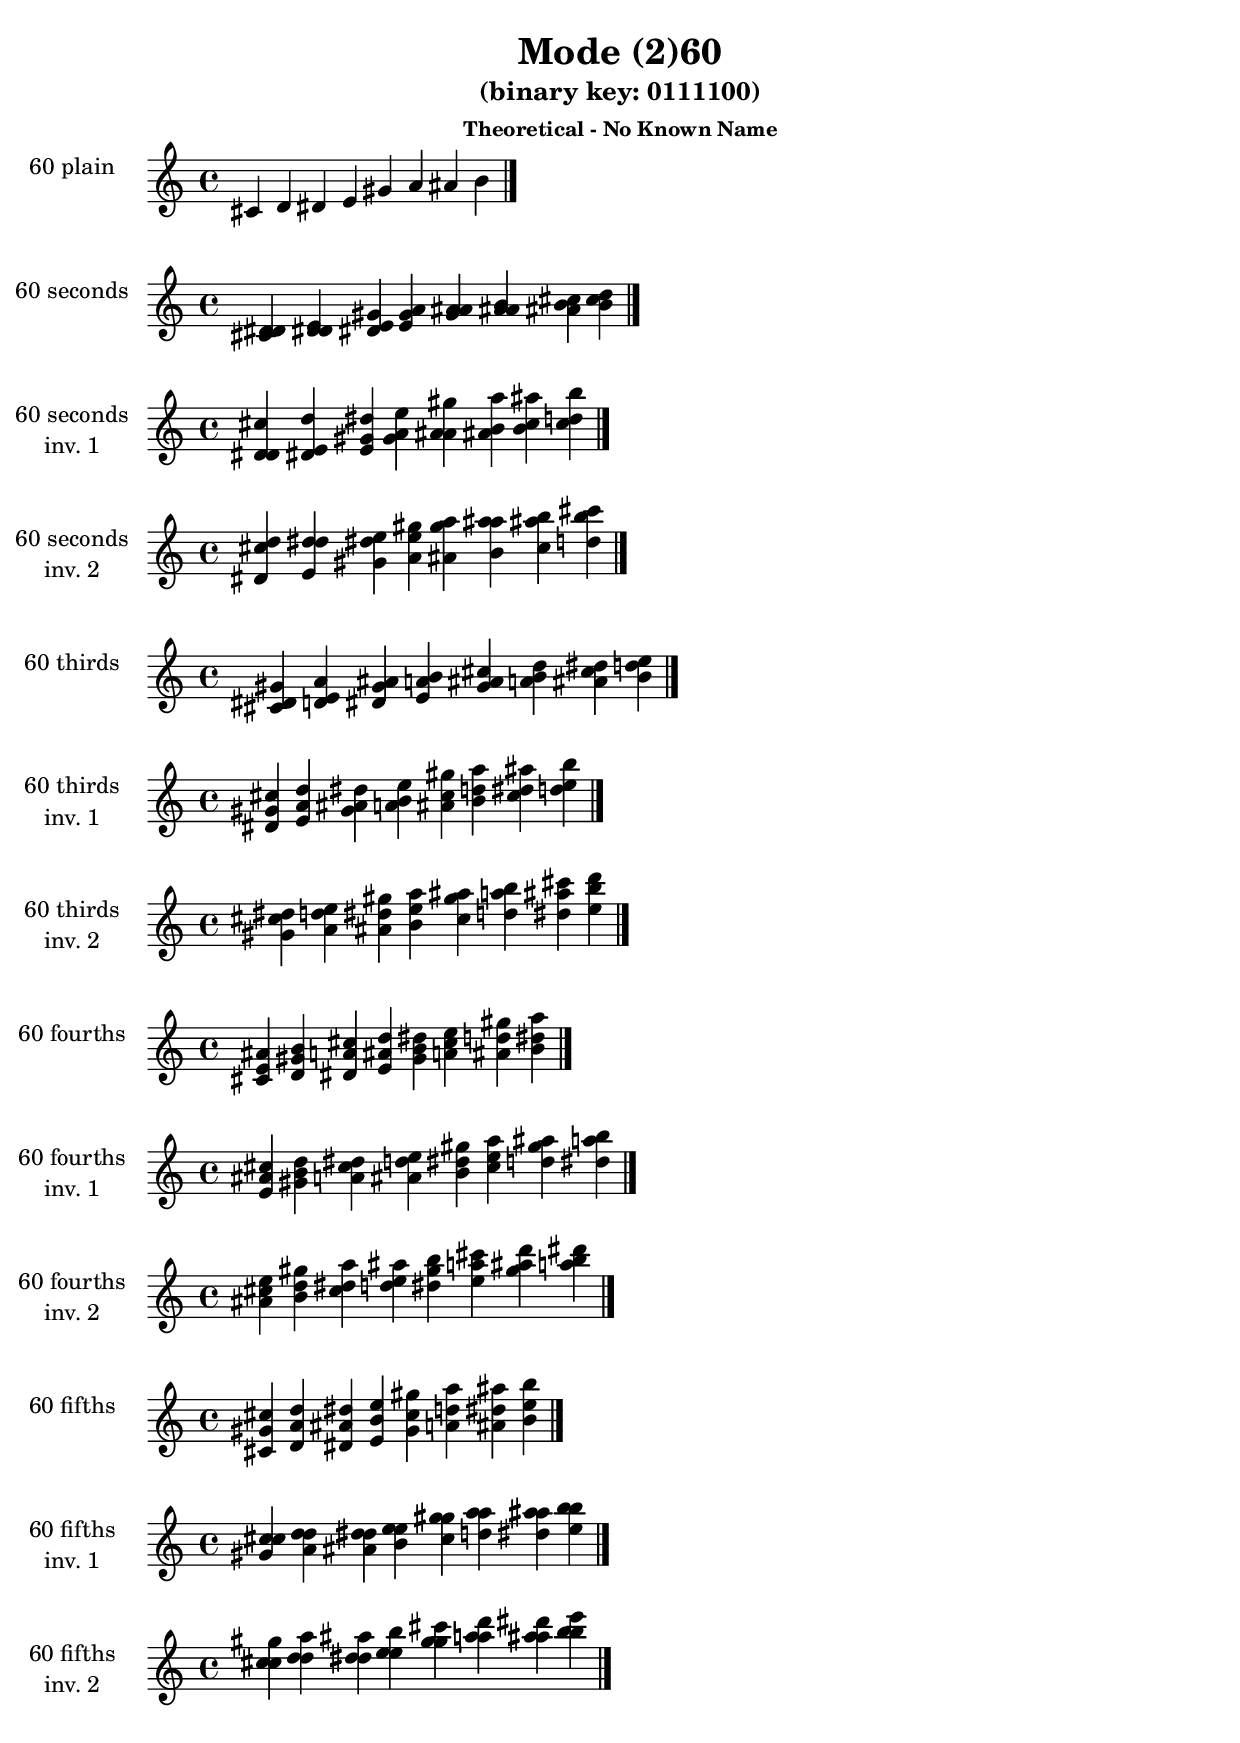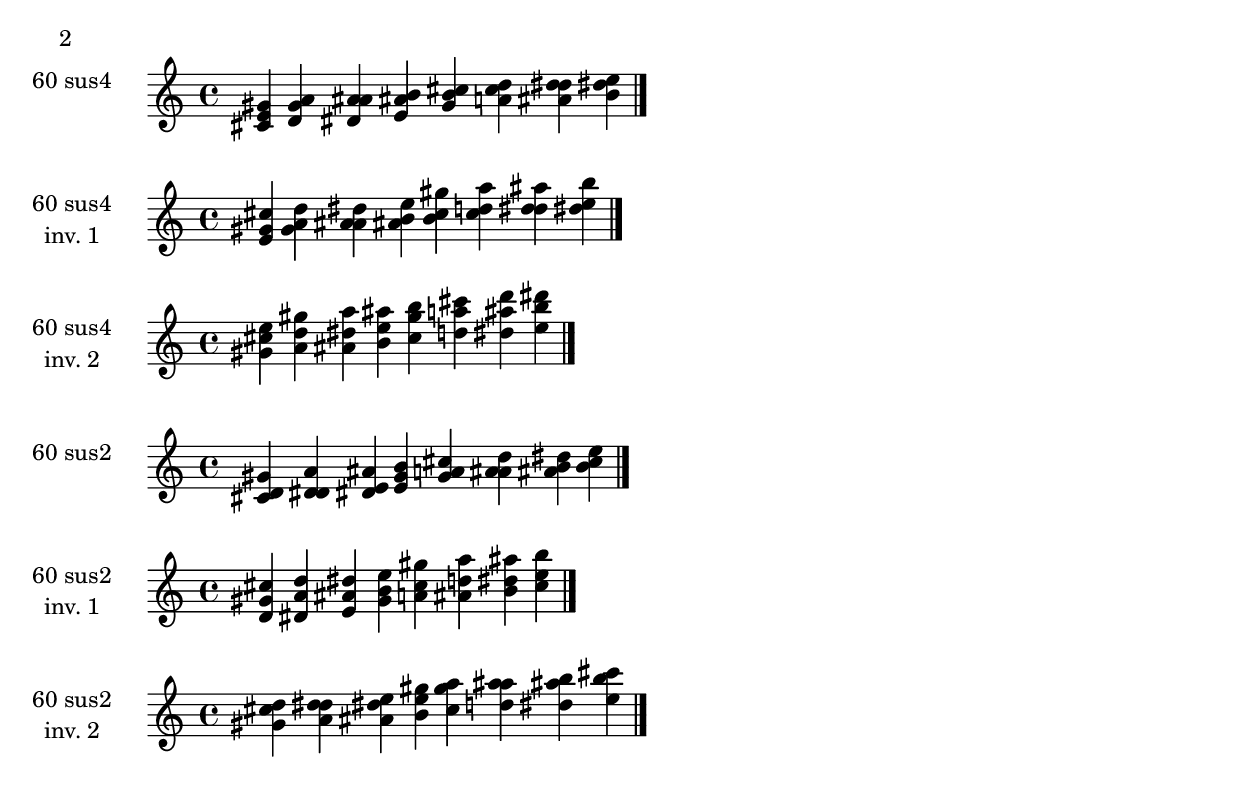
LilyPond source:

\version "2.19.0"

\header {
  title = "Mode (2)60"
  subtitle = "(binary key: 0111100)"
  subsubtitle =  \markup { \left-align \column {
      "Theoretical - No Known Name"
    }
  }
 %% Remove default LilyPond tagline
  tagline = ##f
}

\paper {
  #(set-paper-size "a4")
}

global = {
  \key c \major
  \time 4/4
  \tempo 4=100
}

\book {
  \score {
    \new Staff \with {
      instrumentName =  \markup { \column {
         \hcenter-in #14 \line { 60 plain }
         \hcenter-in #14 \line {  } } }
      midiInstrument = "oboe"
    } { \accidentalStyle "default"
        \cadenzaOn cis' d' dis' e' gis' a' ais' b'  \cadenzaOff \bar "|." }
    \layout { }
  }
  \score {
    \new Staff \with {
      instrumentName =  \markup { \column {
         \hcenter-in #14 \line { 60 seconds }
         \hcenter-in #14 \line {  } } }
      midiInstrument = "oboe"
    } { \accidentalStyle "default"
        \cadenzaOn <cis' d' dis'> <d' dis' e'> <dis' e' gis'> <e' gis' a'> <gis' a' ais'> <a' ais' b'> <ais' b' cis''> <b' cis'' d''>  \cadenzaOff \bar "|." }
    \layout { }
  }
  \score {
    \new Staff \with {
      instrumentName =  \markup { \column {
         \hcenter-in #14 \line { 60 seconds }
         \hcenter-in #14 \line { inv. 1 } } }
      midiInstrument = "oboe"
    } { \accidentalStyle "default"
        \cadenzaOn <d' dis' cis''> <dis' e' d''> <e' gis' dis''> <gis' a' e''> <a' ais' gis''> <ais' b' a''> <b' cis'' ais''> <cis'' d'' b''>  \cadenzaOff \bar "|." }
    \layout { }
  }
  \score {
    \new Staff \with {
      instrumentName =  \markup { \column {
         \hcenter-in #14 \line { 60 seconds }
         \hcenter-in #14 \line { inv. 2 } } }
      midiInstrument = "oboe"
    } { \accidentalStyle "default"
        \cadenzaOn <dis' cis'' d''> <e' d'' dis''> <gis' dis'' e''> <a' e'' gis''> <ais' gis'' a''> <b' a'' ais''> <cis'' ais'' b''> <d'' b'' cis'''>  \cadenzaOff \bar "|." }
    \layout { }
  }
  \score {
    \new Staff \with {
      instrumentName =  \markup { \column {
         \hcenter-in #14 \line { 60 thirds }
         \hcenter-in #14 \line {  } } }
      midiInstrument = "oboe"
    } { \accidentalStyle "default"
        \cadenzaOn <cis' dis' gis'> <d' e' a'> <dis' gis' ais'> <e' a' b'> <gis' ais' cis''> <a' b' d''> <ais' cis'' dis''> <b' d'' e''>  \cadenzaOff \bar "|." }
    \layout { }
  }
  \score {
    \new Staff \with {
      instrumentName =  \markup { \column {
         \hcenter-in #14 \line { 60 thirds }
         \hcenter-in #14 \line { inv. 1 } } }
      midiInstrument = "oboe"
    } { \accidentalStyle "default"
        \cadenzaOn <dis' gis' cis''> <e' a' d''> <gis' ais' dis''> <a' b' e''> <ais' cis'' gis''> <b' d'' a''> <cis'' dis'' ais''> <d'' e'' b''>  \cadenzaOff \bar "|." }
    \layout { }
  }
  \score {
    \new Staff \with {
      instrumentName =  \markup { \column {
         \hcenter-in #14 \line { 60 thirds }
         \hcenter-in #14 \line { inv. 2 } } }
      midiInstrument = "oboe"
    } { \accidentalStyle "default"
        \cadenzaOn <gis' cis'' dis''> <a' d'' e''> <ais' dis'' gis''> <b' e'' a''> <cis'' gis'' ais''> <d'' a'' b''> <dis'' ais'' cis'''> <e'' b'' d'''>  \cadenzaOff \bar "|." }
    \layout { }
  }
  \score {
    \new Staff \with {
      instrumentName =  \markup { \column {
         \hcenter-in #14 \line { 60 fourths }
         \hcenter-in #14 \line {  } } }
      midiInstrument = "oboe"
    } { \accidentalStyle "default"
        \cadenzaOn <cis' e' ais'> <d' gis' b'> <dis' a' cis''> <e' ais' d''> <gis' b' dis''> <a' cis'' e''> <ais' d'' gis''> <b' dis'' a''>  \cadenzaOff \bar "|." }
    \layout { }
  }
  \score {
    \new Staff \with {
      instrumentName =  \markup { \column {
         \hcenter-in #14 \line { 60 fourths }
         \hcenter-in #14 \line { inv. 1 } } }
      midiInstrument = "oboe"
    } { \accidentalStyle "default"
        \cadenzaOn <e' ais' cis''> <gis' b' d''> <a' cis'' dis''> <ais' d'' e''> <b' dis'' gis''> <cis'' e'' a''> <d'' gis'' ais''> <dis'' a'' b''>  \cadenzaOff \bar "|." }
    \layout { }
  }
  \score {
    \new Staff \with {
      instrumentName =  \markup { \column {
         \hcenter-in #14 \line { 60 fourths }
         \hcenter-in #14 \line { inv. 2 } } }
      midiInstrument = "oboe"
    } { \accidentalStyle "default"
        \cadenzaOn <ais' cis'' e''> <b' d'' gis''> <cis'' dis'' a''> <d'' e'' ais''> <dis'' gis'' b''> <e'' a'' cis'''> <gis'' ais'' d'''> <a'' b'' dis'''>  \cadenzaOff \bar "|." }
    \layout { }
  }
  \score {
    \new Staff \with {
      instrumentName =  \markup { \column {
         \hcenter-in #14 \line { 60 fifths }
         \hcenter-in #14 \line {  } } }
      midiInstrument = "oboe"
    } { \accidentalStyle "default"
        \cadenzaOn <cis' gis' cis''> <d' a' d''> <dis' ais' dis''> <e' b' e''> <gis' cis'' gis''> <a' d'' a''> <ais' dis'' ais''> <b' e'' b''>  \cadenzaOff \bar "|." }
    \layout { }
  }
  \score {
    \new Staff \with {
      instrumentName =  \markup { \column {
         \hcenter-in #14 \line { 60 fifths }
         \hcenter-in #14 \line { inv. 1 } } }
      midiInstrument = "oboe"
    } { \accidentalStyle "default"
        \cadenzaOn <gis' cis'' cis''> <a' d'' d''> <ais' dis'' dis''> <b' e'' e''> <cis'' gis'' gis''> <d'' a'' a''> <dis'' ais'' ais''> <e'' b'' b''>  \cadenzaOff \bar "|." }
    \layout { }
  }
  \score {
    \new Staff \with {
      instrumentName =  \markup { \column {
         \hcenter-in #14 \line { 60 fifths }
         \hcenter-in #14 \line { inv. 2 } } }
      midiInstrument = "oboe"
    } { \accidentalStyle "default"
        \cadenzaOn <cis'' cis'' gis''> <d'' d'' a''> <dis'' dis'' ais''> <e'' e'' b''> <gis'' gis'' cis'''> <a'' a'' d'''> <ais'' ais'' dis'''> <b'' b'' e'''>  \cadenzaOff \bar "|." }
    \layout { }
  }
  \score {
    \new Staff \with {
      instrumentName =  \markup { \column {
         \hcenter-in #14 \line { 60 sus4 }
         \hcenter-in #14 \line {  } } }
      midiInstrument = "oboe"
    } { \accidentalStyle "default"
        \cadenzaOn <cis' e' gis'> <d' gis' a'> <dis' a' ais'> <e' ais' b'> <gis' b' cis''> <a' cis'' d''> <ais' d'' dis''> <b' dis'' e''>  \cadenzaOff \bar "|." }
    \layout { }
  }
  \score {
    \new Staff \with {
      instrumentName =  \markup { \column {
         \hcenter-in #14 \line { 60 sus4 }
         \hcenter-in #14 \line { inv. 1 } } }
      midiInstrument = "oboe"
    } { \accidentalStyle "default"
        \cadenzaOn <e' gis' cis''> <gis' a' d''> <a' ais' dis''> <ais' b' e''> <b' cis'' gis''> <cis'' d'' a''> <d'' dis'' ais''> <dis'' e'' b''>  \cadenzaOff \bar "|." }
    \layout { }
  }
  \score {
    \new Staff \with {
      instrumentName =  \markup { \column {
         \hcenter-in #14 \line { 60 sus4 }
         \hcenter-in #14 \line { inv. 2 } } }
      midiInstrument = "oboe"
    } { \accidentalStyle "default"
        \cadenzaOn <gis' cis'' e''> <a' d'' gis''> <ais' dis'' a''> <b' e'' ais''> <cis'' gis'' b''> <d'' a'' cis'''> <dis'' ais'' d'''> <e'' b'' dis'''>  \cadenzaOff \bar "|." }
    \layout { }
  }
  \score {
    \new Staff \with {
      instrumentName =  \markup { \column {
         \hcenter-in #14 \line { 60 sus2 }
         \hcenter-in #14 \line {  } } }
      midiInstrument = "oboe"
    } { \accidentalStyle "default"
        \cadenzaOn <cis' d' gis'> <d' dis' a'> <dis' e' ais'> <e' gis' b'> <gis' a' cis''> <a' ais' d''> <ais' b' dis''> <b' cis'' e''>  \cadenzaOff \bar "|." }
    \layout { }
  }
  \score {
    \new Staff \with {
      instrumentName =  \markup { \column {
         \hcenter-in #14 \line { 60 sus2 }
         \hcenter-in #14 \line { inv. 1 } } }
      midiInstrument = "oboe"
    } { \accidentalStyle "default"
        \cadenzaOn <d' gis' cis''> <dis' a' d''> <e' ais' dis''> <gis' b' e''> <a' cis'' gis''> <ais' d'' a''> <b' dis'' ais''> <cis'' e'' b''>  \cadenzaOff \bar "|." }
    \layout { }
  }
  \score {
    \new Staff \with {
      instrumentName =  \markup { \column {
         \hcenter-in #14 \line { 60 sus2 }
         \hcenter-in #14 \line { inv. 2 } } }
      midiInstrument = "oboe"
    } { \accidentalStyle "default"
        \cadenzaOn <gis' cis'' d''> <a' d'' dis''> <ais' dis'' e''> <b' e'' gis''> <cis'' gis'' a''> <d'' a'' ais''> <dis'' ais'' b''> <e'' b'' cis'''>  \cadenzaOff \bar "|." }
    \layout { }
  }
}

\book {
  \bookOutputSuffix "plain_"
  \score {
    \new Staff \with {
      instrumentName =  \markup { \column {
         \hcenter-in #14 \line { 60 plain }
         \hcenter-in #14 \line {  } } }
      midiInstrument = "oboe"
    } { \accidentalStyle "default"
        \cadenzaOn cis' d' dis' e' gis' a' ais' b'  \cadenzaOff \bar "|." }
    \midi { }
  }
}
\book {
  \bookOutputSuffix "seconds_"
  \score {
    \new Staff \with {
      instrumentName =  \markup { \column {
         \hcenter-in #14 \line { 60 seconds }
         \hcenter-in #14 \line {  } } }
      midiInstrument = "oboe"
    } { \accidentalStyle "default"
        \cadenzaOn <cis' d' dis'> <d' dis' e'> <dis' e' gis'> <e' gis' a'> <gis' a' ais'> <a' ais' b'> <ais' b' cis''> <b' cis'' d''>  \cadenzaOff \bar "|." }
    \midi { }
  }
}
\book {
  \bookOutputSuffix "seconds_inv. 1"
  \score {
    \new Staff \with {
      instrumentName =  \markup { \column {
         \hcenter-in #14 \line { 60 seconds }
         \hcenter-in #14 \line { inv. 1 } } }
      midiInstrument = "oboe"
    } { \accidentalStyle "default"
        \cadenzaOn <d' dis' cis''> <dis' e' d''> <e' gis' dis''> <gis' a' e''> <a' ais' gis''> <ais' b' a''> <b' cis'' ais''> <cis'' d'' b''>  \cadenzaOff \bar "|." }
    \midi { }
  }
}
\book {
  \bookOutputSuffix "seconds_inv. 2"
  \score {
    \new Staff \with {
      instrumentName =  \markup { \column {
         \hcenter-in #14 \line { 60 seconds }
         \hcenter-in #14 \line { inv. 2 } } }
      midiInstrument = "oboe"
    } { \accidentalStyle "default"
        \cadenzaOn <dis' cis'' d''> <e' d'' dis''> <gis' dis'' e''> <a' e'' gis''> <ais' gis'' a''> <b' a'' ais''> <cis'' ais'' b''> <d'' b'' cis'''>  \cadenzaOff \bar "|." }
    \midi { }
  }
}
\book {
  \bookOutputSuffix "thirds_"
  \score {
    \new Staff \with {
      instrumentName =  \markup { \column {
         \hcenter-in #14 \line { 60 thirds }
         \hcenter-in #14 \line {  } } }
      midiInstrument = "oboe"
    } { \accidentalStyle "default"
        \cadenzaOn <cis' dis' gis'> <d' e' a'> <dis' gis' ais'> <e' a' b'> <gis' ais' cis''> <a' b' d''> <ais' cis'' dis''> <b' d'' e''>  \cadenzaOff \bar "|." }
    \midi { }
  }
}
\book {
  \bookOutputSuffix "thirds_inv. 1"
  \score {
    \new Staff \with {
      instrumentName =  \markup { \column {
         \hcenter-in #14 \line { 60 thirds }
         \hcenter-in #14 \line { inv. 1 } } }
      midiInstrument = "oboe"
    } { \accidentalStyle "default"
        \cadenzaOn <dis' gis' cis''> <e' a' d''> <gis' ais' dis''> <a' b' e''> <ais' cis'' gis''> <b' d'' a''> <cis'' dis'' ais''> <d'' e'' b''>  \cadenzaOff \bar "|." }
    \midi { }
  }
}
\book {
  \bookOutputSuffix "thirds_inv. 2"
  \score {
    \new Staff \with {
      instrumentName =  \markup { \column {
         \hcenter-in #14 \line { 60 thirds }
         \hcenter-in #14 \line { inv. 2 } } }
      midiInstrument = "oboe"
    } { \accidentalStyle "default"
        \cadenzaOn <gis' cis'' dis''> <a' d'' e''> <ais' dis'' gis''> <b' e'' a''> <cis'' gis'' ais''> <d'' a'' b''> <dis'' ais'' cis'''> <e'' b'' d'''>  \cadenzaOff \bar "|." }
    \midi { }
  }
}
\book {
  \bookOutputSuffix "fourths_"
  \score {
    \new Staff \with {
      instrumentName =  \markup { \column {
         \hcenter-in #14 \line { 60 fourths }
         \hcenter-in #14 \line {  } } }
      midiInstrument = "oboe"
    } { \accidentalStyle "default"
        \cadenzaOn <cis' e' ais'> <d' gis' b'> <dis' a' cis''> <e' ais' d''> <gis' b' dis''> <a' cis'' e''> <ais' d'' gis''> <b' dis'' a''>  \cadenzaOff \bar "|." }
    \midi { }
  }
}
\book {
  \bookOutputSuffix "fourths_inv. 1"
  \score {
    \new Staff \with {
      instrumentName =  \markup { \column {
         \hcenter-in #14 \line { 60 fourths }
         \hcenter-in #14 \line { inv. 1 } } }
      midiInstrument = "oboe"
    } { \accidentalStyle "default"
        \cadenzaOn <e' ais' cis''> <gis' b' d''> <a' cis'' dis''> <ais' d'' e''> <b' dis'' gis''> <cis'' e'' a''> <d'' gis'' ais''> <dis'' a'' b''>  \cadenzaOff \bar "|." }
    \midi { }
  }
}
\book {
  \bookOutputSuffix "fourths_inv. 2"
  \score {
    \new Staff \with {
      instrumentName =  \markup { \column {
         \hcenter-in #14 \line { 60 fourths }
         \hcenter-in #14 \line { inv. 2 } } }
      midiInstrument = "oboe"
    } { \accidentalStyle "default"
        \cadenzaOn <ais' cis'' e''> <b' d'' gis''> <cis'' dis'' a''> <d'' e'' ais''> <dis'' gis'' b''> <e'' a'' cis'''> <gis'' ais'' d'''> <a'' b'' dis'''>  \cadenzaOff \bar "|." }
    \midi { }
  }
}
\book {
  \bookOutputSuffix "fifths_"
  \score {
    \new Staff \with {
      instrumentName =  \markup { \column {
         \hcenter-in #14 \line { 60 fifths }
         \hcenter-in #14 \line {  } } }
      midiInstrument = "oboe"
    } { \accidentalStyle "default"
        \cadenzaOn <cis' gis' cis''> <d' a' d''> <dis' ais' dis''> <e' b' e''> <gis' cis'' gis''> <a' d'' a''> <ais' dis'' ais''> <b' e'' b''>  \cadenzaOff \bar "|." }
    \midi { }
  }
}
\book {
  \bookOutputSuffix "fifths_inv. 1"
  \score {
    \new Staff \with {
      instrumentName =  \markup { \column {
         \hcenter-in #14 \line { 60 fifths }
         \hcenter-in #14 \line { inv. 1 } } }
      midiInstrument = "oboe"
    } { \accidentalStyle "default"
        \cadenzaOn <gis' cis'' cis''> <a' d'' d''> <ais' dis'' dis''> <b' e'' e''> <cis'' gis'' gis''> <d'' a'' a''> <dis'' ais'' ais''> <e'' b'' b''>  \cadenzaOff \bar "|." }
    \midi { }
  }
}
\book {
  \bookOutputSuffix "fifths_inv. 2"
  \score {
    \new Staff \with {
      instrumentName =  \markup { \column {
         \hcenter-in #14 \line { 60 fifths }
         \hcenter-in #14 \line { inv. 2 } } }
      midiInstrument = "oboe"
    } { \accidentalStyle "default"
        \cadenzaOn <cis'' cis'' gis''> <d'' d'' a''> <dis'' dis'' ais''> <e'' e'' b''> <gis'' gis'' cis'''> <a'' a'' d'''> <ais'' ais'' dis'''> <b'' b'' e'''>  \cadenzaOff \bar "|." }
    \midi { }
  }
}
\book {
  \bookOutputSuffix "sus4_"
  \score {
    \new Staff \with {
      instrumentName =  \markup { \column {
         \hcenter-in #14 \line { 60 sus4 }
         \hcenter-in #14 \line {  } } }
      midiInstrument = "oboe"
    } { \accidentalStyle "default"
        \cadenzaOn <cis' e' gis'> <d' gis' a'> <dis' a' ais'> <e' ais' b'> <gis' b' cis''> <a' cis'' d''> <ais' d'' dis''> <b' dis'' e''>  \cadenzaOff \bar "|." }
    \midi { }
  }
}
\book {
  \bookOutputSuffix "sus4_inv. 1"
  \score {
    \new Staff \with {
      instrumentName =  \markup { \column {
         \hcenter-in #14 \line { 60 sus4 }
         \hcenter-in #14 \line { inv. 1 } } }
      midiInstrument = "oboe"
    } { \accidentalStyle "default"
        \cadenzaOn <e' gis' cis''> <gis' a' d''> <a' ais' dis''> <ais' b' e''> <b' cis'' gis''> <cis'' d'' a''> <d'' dis'' ais''> <dis'' e'' b''>  \cadenzaOff \bar "|." }
    \midi { }
  }
}
\book {
  \bookOutputSuffix "sus4_inv. 2"
  \score {
    \new Staff \with {
      instrumentName =  \markup { \column {
         \hcenter-in #14 \line { 60 sus4 }
         \hcenter-in #14 \line { inv. 2 } } }
      midiInstrument = "oboe"
    } { \accidentalStyle "default"
        \cadenzaOn <gis' cis'' e''> <a' d'' gis''> <ais' dis'' a''> <b' e'' ais''> <cis'' gis'' b''> <d'' a'' cis'''> <dis'' ais'' d'''> <e'' b'' dis'''>  \cadenzaOff \bar "|." }
    \midi { }
  }
}
\book {
  \bookOutputSuffix "sus2_"
  \score {
    \new Staff \with {
      instrumentName =  \markup { \column {
         \hcenter-in #14 \line { 60 sus2 }
         \hcenter-in #14 \line {  } } }
      midiInstrument = "oboe"
    } { \accidentalStyle "default"
        \cadenzaOn <cis' d' gis'> <d' dis' a'> <dis' e' ais'> <e' gis' b'> <gis' a' cis''> <a' ais' d''> <ais' b' dis''> <b' cis'' e''>  \cadenzaOff \bar "|." }
    \midi { }
  }
}
\book {
  \bookOutputSuffix "sus2_inv. 1"
  \score {
    \new Staff \with {
      instrumentName =  \markup { \column {
         \hcenter-in #14 \line { 60 sus2 }
         \hcenter-in #14 \line { inv. 1 } } }
      midiInstrument = "oboe"
    } { \accidentalStyle "default"
        \cadenzaOn <d' gis' cis''> <dis' a' d''> <e' ais' dis''> <gis' b' e''> <a' cis'' gis''> <ais' d'' a''> <b' dis'' ais''> <cis'' e'' b''>  \cadenzaOff \bar "|." }
    \midi { }
  }
}
\book {
  \bookOutputSuffix "sus2_inv. 2"
  \score {
    \new Staff \with {
      instrumentName =  \markup { \column {
         \hcenter-in #14 \line { 60 sus2 }
         \hcenter-in #14 \line { inv. 2 } } }
      midiInstrument = "oboe"
    } { \accidentalStyle "default"
        \cadenzaOn <gis' cis'' d''> <a' d'' dis''> <ais' dis'' e''> <b' e'' gis''> <cis'' gis'' a''> <d'' a'' ais''> <dis'' ais'' b''> <e'' b'' cis'''>  \cadenzaOff \bar "|." }
    \midi { }
  }
}
